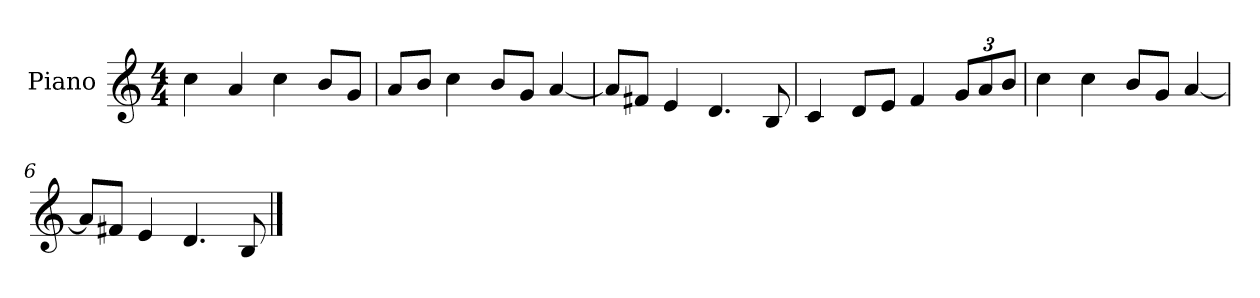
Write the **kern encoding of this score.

**kern
*part1
*staff1
*I"Piano
*I'P-no
*clefG2
*k[]
*M4/4
*MM90
=1
4cc\
4a/
4cc\
8b/L
8g/J
=2
8a/L
8b/J
4cc\
8b/L
8g/J
[4a/
=3
8a/L]
8f#X/J
4e/
4.d/
8B/
=4
4c/
8d/L
8e/J
4f/
*Xbrackettup
12g/L
12a/
12b/J
=5
4cc\
4cc\
8b/L
8g/J
[4a/
=6
8a/L]
8f#X/J
4e/
4.d/
8B/
==
*-
